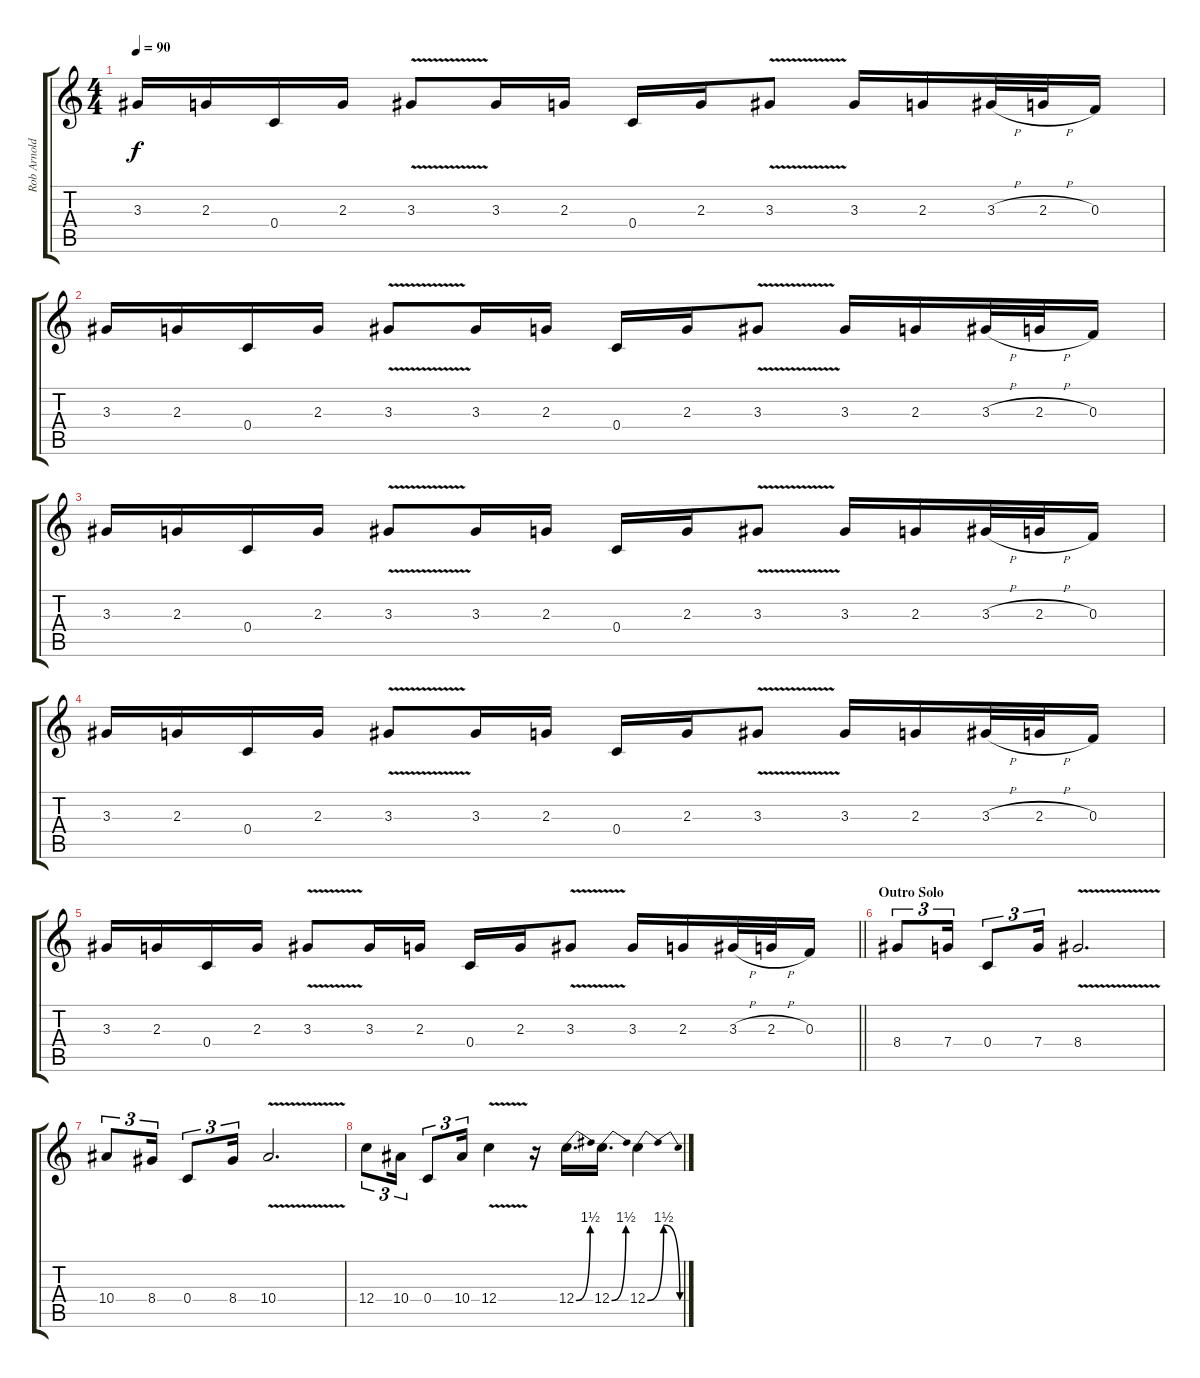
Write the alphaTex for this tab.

\track ("Rob Arnold (lead)" "Rob Arnold") {instrument overdrivenguitar}
\staff {score tabs}
\tuning (D4 A3 F3 C3 G2 C2) {hide}
\ts (4 4)
\tempo 90
\clef g2
\ks c
3.3.16{dy f} 2.3.16 0.4.16 2.3.16 3.3{v}.8 3.3.16 2.3.16 0.4.16 2.3.16 3.3{v}.8 3.3.16 2.3.16 3.3{h}.32 2.3{h}.32 0.3.16 |
3.3.16 2.3.16 0.4.16 2.3.16 3.3{v}.8 3.3.16 2.3.16 0.4.16 2.3.16 3.3{v}.8 3.3.16 2.3.16 3.3{h}.32 2.3{h}.32 0.3.16 |
3.3.16 2.3.16 0.4.16 2.3.16 3.3{v}.8 3.3.16 2.3.16 0.4.16 2.3.16 3.3{v}.8 3.3.16 2.3.16 3.3{h}.32 2.3{h}.32 0.3.16 |
3.3.16 2.3.16 0.4.16 2.3.16 3.3{v}.8 3.3.16 2.3.16 0.4.16 2.3.16 3.3{v}.8 3.3.16 2.3.16 3.3{h}.32 2.3{h}.32 0.3.16 |
\barLineRight lightlight
3.3.16 2.3.16 0.4.16 2.3.16 3.3{v}.8 3.3.16 2.3.16 0.4.16 2.3.16 3.3{v}.8 3.3.16 2.3.16 3.3{h}.32 2.3{h}.32 0.3.16 |
\section ("" "Outro Solo")
8.4.8{tu (3 2)} 7.4.16{tu (3 2)} 0.4.8{tu (3 2)} 7.4.16{tu (3 2)} 8.4{v}.2{d} |
10.4.8{tu (3 2)} 8.4.16{tu (3 2)} 0.4.8{tu (3 2)} 8.4.16{tu (3 2)} 10.4{v}.2{d} |
12.4.8{tu (3 2)} 10.4.16{tu (3 2)} 0.4.8{tu (3 2)} 10.4.16{tu (3 2)} 12.4{v}.4 r.16 12.4{be (bend 0 0 60 6)}.16{d} 12.4{be (bend 0 0 60 6)}.16{d} 12.4{be (bendrelease 0 0 10 6 50 6 60 0)}.4
